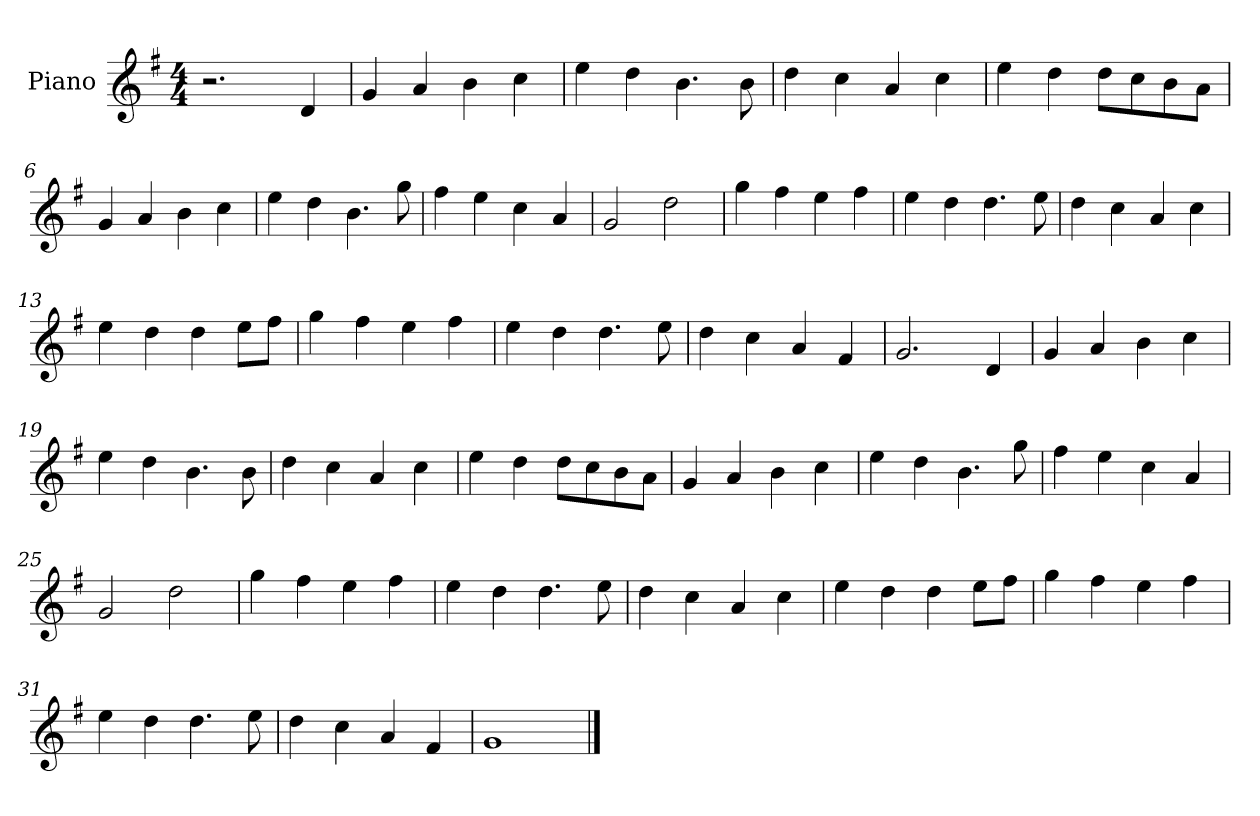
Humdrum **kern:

**kern
*part1
*staff1
*I"Piano
*I'Pno
*clefG2
*k[f#]
*M4/4
=1
2.r
4d/
=2
4g/
4a/
4b\
4cc\
=3
4ee\
4dd\
4.b\
8b\
=4
4dd\
4cc\
4a/
4cc\
=5
4ee\
4dd\
8dd\L
8cc\
8b\
8a\J
=6
4g/
4a/
4b\
4cc\
=7
4ee\
4dd\
4.b\
8gg\
=8
4ff#\
4ee\
4cc\
4a/
=9
2g/
2dd\
=10
4gg\
4ff#\
4ee\
4ff#\
=11
4ee\
4dd\
4.dd\
8ee\
=12
4dd\
4cc\
4a/
4cc\
=13
4ee\
4dd\
4dd\
8ee\L
8ff#\J
=14
4gg\
4ff#\
4ee\
4ff#\
=15
4ee\
4dd\
4.dd\
8ee\
=16
4dd\
4cc\
4a/
4f#/
=17
2.g/
4d/
=18
4g/
4a/
4b\
4cc\
=19
4ee\
4dd\
4.b\
8b\
=20
4dd\
4cc\
4a/
4cc\
=21
4ee\
4dd\
8dd\L
8cc\
8b\
8a\J
=22
4g/
4a/
4b\
4cc\
=23
4ee\
4dd\
4.b\
8gg\
=24
4ff#\
4ee\
4cc\
4a/
=25
2g/
2dd\
=26
4gg\
4ff#\
4ee\
4ff#\
=27
4ee\
4dd\
4.dd\
8ee\
=28
4dd\
4cc\
4a/
4cc\
=29
4ee\
4dd\
4dd\
8ee\L
8ff#\J
=30
4gg\
4ff#\
4ee\
4ff#\
=31
4ee\
4dd\
4.dd\
8ee\
=32
4dd\
4cc\
4a/
4f#/
=33
1g
==
*-
